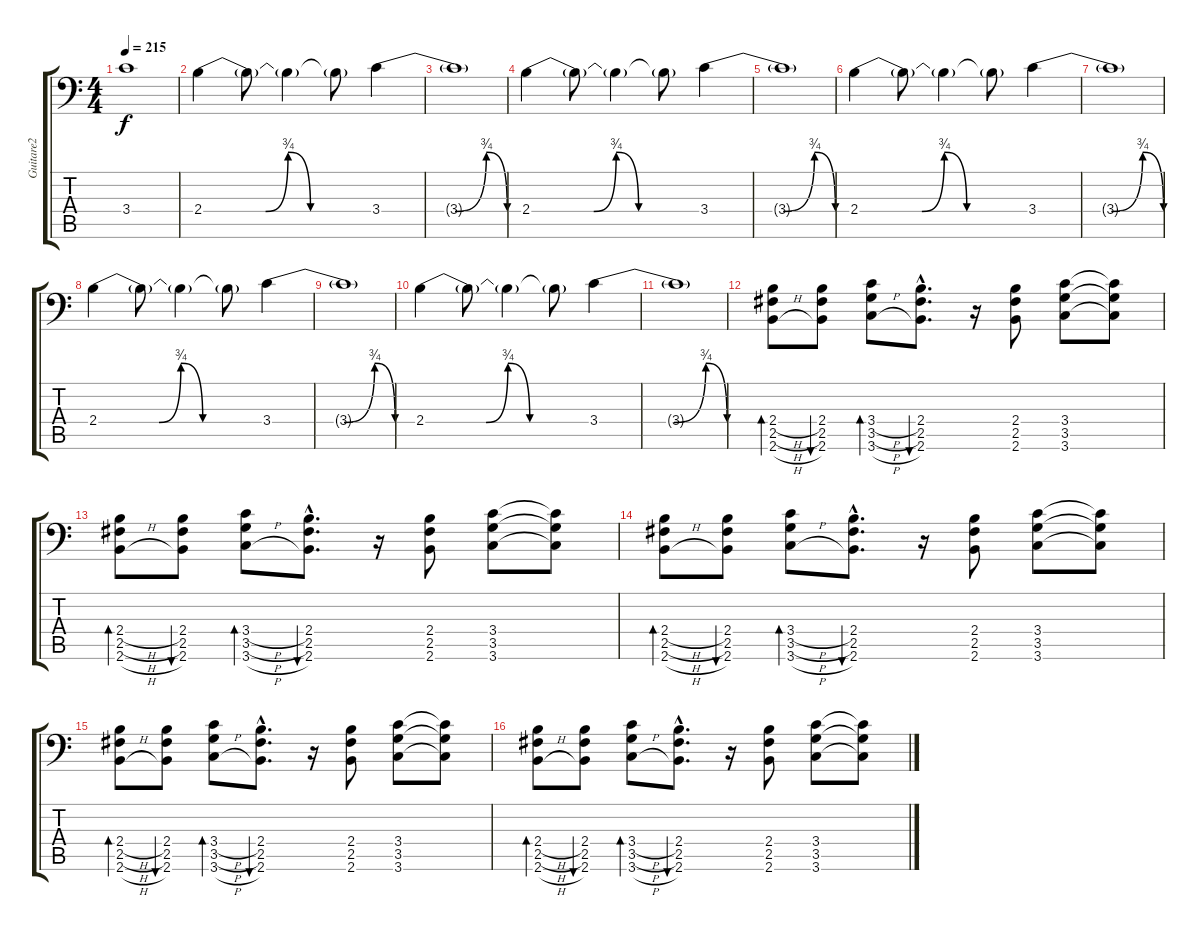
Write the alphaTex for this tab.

\track ("Guitare2" "Guitare2") {instrument distortionguitar}
\staff {score tabs}
\tuning (E4 B3 G3 A2 E2 A1) {hide}
\ts (4 4)
\tempo 215
\clef f4
\ks c
3.4{t}.1{dy f} |
2.4{be (custom 0 0 22 0 30 3 38 0 60 0)}.4 2.4{t}.8 2.4{t}.4 2.4{t}.8 3.4{be (custom 0 0 15 0 35 0 50 3 60 0)}.4 |
3.4{t}.1 |
2.4{be (custom 0 0 22 0 30 3 38 0 60 0)}.4 2.4{t}.8 2.4{t}.4 2.4{t}.8 3.4{be (custom 0 0 15 0 35 0 50 3 60 0)}.4 |
3.4{t}.1 |
2.4{be (custom 0 0 22 0 30 3 38 0 60 0)}.4 2.4{t}.8 2.4{t}.4 2.4{t}.8 3.4{be (custom 0 0 15 0 35 0 50 3 60 0)}.4 |
3.4{t}.1 |
2.4{be (custom 0 0 22 0 30 3 38 0 60 0)}.4 2.4{t}.8 2.4{t}.4 2.4{t}.8 3.4{be (custom 0 0 15 0 35 0 50 3 60 0)}.4 |
3.4{t}.1 |
2.4{be (custom 0 0 22 0 30 3 38 0 60 0)}.4 2.4{t}.8 2.4{t}.4 2.4{t}.8 3.4{be (custom 0 0 15 0 35 0 50 3 60 0)}.4 |
3.4{t}.1 |
(2.4{h} 2.5{h} 2.6{h}).8{bd 120} (2.4 2.5 2.6).8{bu 120} (3.4{h} 3.5{h} 3.6{h}).8{bd 120} (2.4{hac} 2.5{hac} 2.6{hac}).8{d bu 120} r.16 (2.4 2.5 2.6).8 (3.4 3.5 3.6).8 (3.4{t} 3.5{t} 3.6{t}).8 |
(2.4{h} 2.5{h} 2.6{h}).8{bd 120} (2.4 2.5 2.6).8{bu 120} (3.4{h} 3.5{h} 3.6{h}).8{bd 120} (2.4{hac} 2.5{hac} 2.6{hac}).8{d bu 120} r.16 (2.4 2.5 2.6).8 (3.4 3.5 3.6).8 (3.4{t} 3.5{t} 3.6{t}).8 |
(2.4{h} 2.5{h} 2.6{h}).8{bd 120} (2.4 2.5 2.6).8{bu 120} (3.4{h} 3.5{h} 3.6{h}).8{bd 120} (2.4{hac} 2.5{hac} 2.6{hac}).8{d bu 120} r.16 (2.4 2.5 2.6).8 (3.4 3.5 3.6).8 (3.4{t} 3.5{t} 3.6{t}).8 |
(2.4{h} 2.5{h} 2.6{h}).8{bd 120} (2.4 2.5 2.6).8{bu 120} (3.4{h} 3.5{h} 3.6{h}).8{bd 120} (2.4{hac} 2.5{hac} 2.6{hac}).8{d bu 120} r.16 (2.4 2.5 2.6).8 (3.4 3.5 3.6).8 (3.4{t} 3.5{t} 3.6{t}).8 |
(2.4{h} 2.5{h} 2.6{h}).8{bd 120} (2.4 2.5 2.6).8{bu 120} (3.4{h} 3.5{h} 3.6{h}).8{bd 120} (2.4{hac} 2.5{hac} 2.6{hac}).8{d bu 120} r.16 (2.4 2.5 2.6).8 (3.4 3.5 3.6).8 (3.4{t} 3.5{t} 3.6{t}).8
